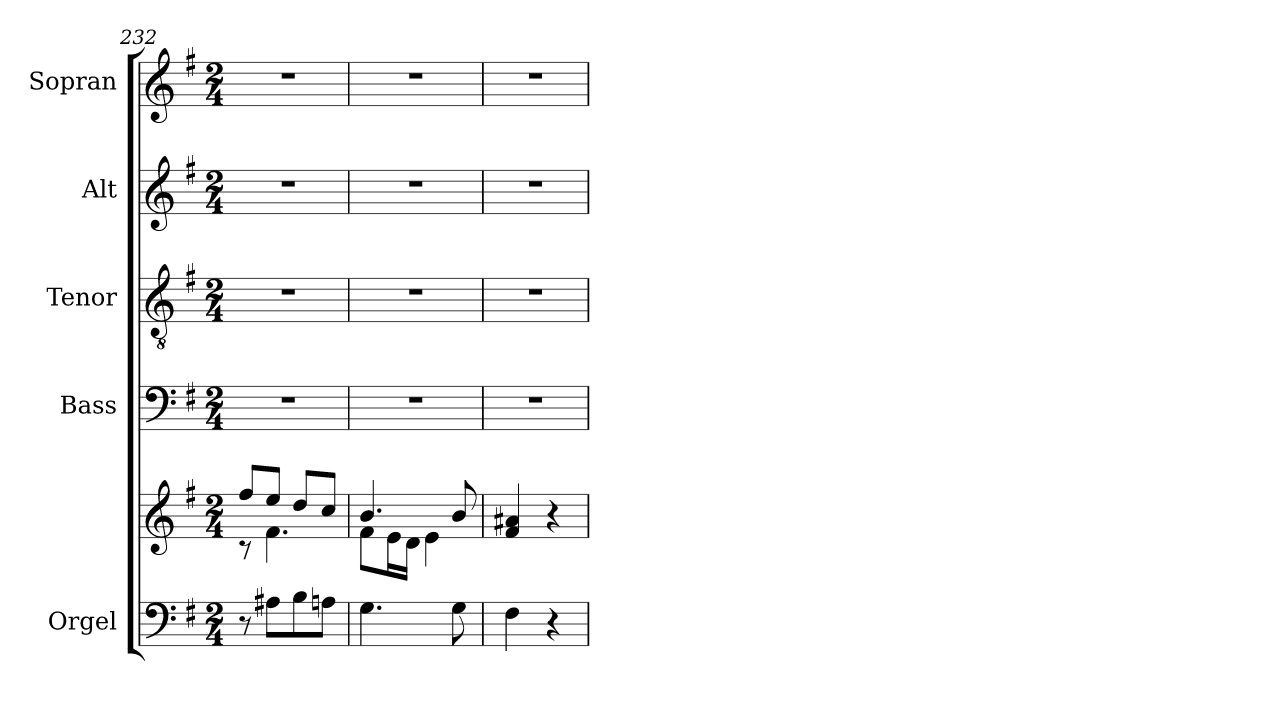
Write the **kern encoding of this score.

**kern	**kern	**kern	**kern	**kern	**kern
*part5	*part5	*part4	*part3	*part2	*part1
*staff6	*staff5	*staff4	*staff3	*staff2	*staff1
*I"Orgel	*	*I"Bass	*I"Tenor	*I"Alt	*I"Sopran
*I'Org.	*	*I'B	*I'T	*I'A	*I'S
*clefF4	*clefG2	*clefF4	*clefGv2	*clefG2	*clefG2
*k[f#]	*k[f#]	*k[f#]	*k[f#]	*k[f#]	*k[f#]
*G:	*G:	*G:	*G:	*G:	*G:
*M2/4	*M2/4	*M2/4	*M2/4	*M2/4	*M2/4
=232	=232	=232	=232	=232	=232
*	*^	*	*	*	*
8r	8ff#/L	8rc	2r	2r	2r	2r
8A#X\L	8ee/J	4.f#\	.	.	.	.
8B\	8dd/L	.	.	.	.	.
8An\J	8cc/J	.	.	.	.	.
=233	=233	=233	=233	=233	=233	=233
4.G\	4.b/	8f#\L	2r	2r	2r	2r
.	.	16e\L	.	.	.	.
.	.	16d\JJ	.	.	.	.
.	.	4e\	.	.	.	.
8G\	8b/	.	.	.	.	.
*	*v	*v	*	*	*	*
=234	=234	=234	=234	=234	=234
4F#\	4f#/ 4a#X/	2r	2r	2r	2r
4r	4r	.	.	.	.
=	=	=	=	=	=
*-	*-	*-	*-	*-	*-
